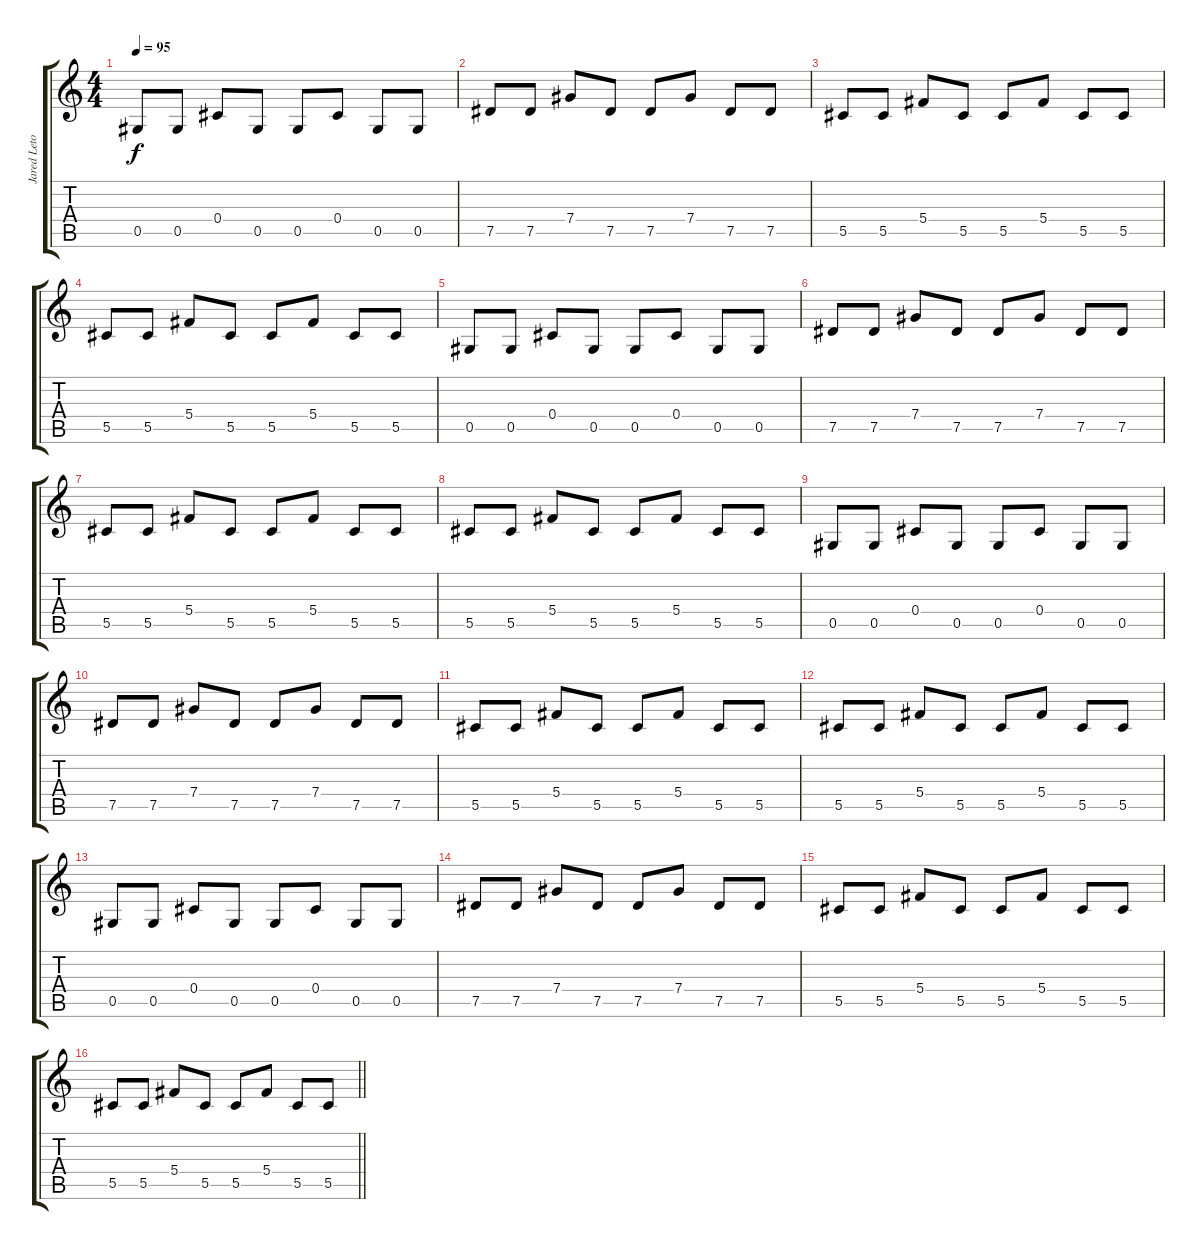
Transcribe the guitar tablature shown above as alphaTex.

\track ("Jared Leto (Rhythm Guitar)" "Jared Leto") {instrument electricguitarclean}
\staff {score tabs}
\tuning (Eb4 Bb3 Gb3 Db3 Ab2 Eb2) {hide}
\ts (4 4)
\tempo 95
\clef g2
\ks c
0.5.8{dy f} 0.5.8 0.4.8 0.5.8 0.5.8 0.4.8 0.5.8 0.5.8 |
7.5.8 7.5.8 7.4.8 7.5.8 7.5.8 7.4.8 7.5.8 7.5.8 |
5.5.8 5.5.8 5.4.8 5.5.8 5.5.8 5.4.8 5.5.8 5.5.8 |
5.5.8 5.5.8 5.4.8 5.5.8 5.5.8 5.4.8 5.5.8 5.5.8 |
0.5.8 0.5.8 0.4.8 0.5.8 0.5.8 0.4.8 0.5.8 0.5.8 |
7.5.8 7.5.8 7.4.8 7.5.8 7.5.8 7.4.8 7.5.8 7.5.8 |
5.5.8 5.5.8 5.4.8 5.5.8 5.5.8 5.4.8 5.5.8 5.5.8 |
5.5.8 5.5.8 5.4.8 5.5.8 5.5.8 5.4.8 5.5.8 5.5.8 |
0.5.8 0.5.8 0.4.8 0.5.8 0.5.8 0.4.8 0.5.8 0.5.8 |
7.5.8 7.5.8 7.4.8 7.5.8 7.5.8 7.4.8 7.5.8 7.5.8 |
5.5.8 5.5.8 5.4.8 5.5.8 5.5.8 5.4.8 5.5.8 5.5.8 |
5.5.8 5.5.8 5.4.8 5.5.8 5.5.8 5.4.8 5.5.8 5.5.8 |
0.5.8 0.5.8 0.4.8 0.5.8 0.5.8 0.4.8 0.5.8 0.5.8 |
7.5.8 7.5.8 7.4.8 7.5.8 7.5.8 7.4.8 7.5.8 7.5.8 |
5.5.8 5.5.8 5.4.8 5.5.8 5.5.8 5.4.8 5.5.8 5.5.8 |
\barLineRight lightlight
5.5.8 5.5.8 5.4.8 5.5.8 5.5.8 5.4.8 5.5.8 5.5.8
